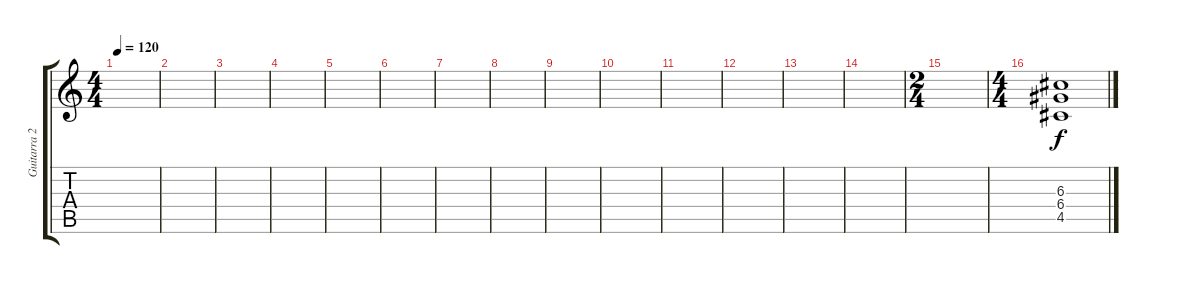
\track ("Guitarra 2" "Guitarra 2") {instrument overdrivenguitar}
\staff {score tabs}
\tuning (E4 B3 G3 D3 A2 E2) {hide}
\ts (4 4)
\tempo 120
\clef g2
\ks c
|
|
|
|
|
|
|
|
|
|
|
|
|
|
\ts (2 4)
|
\ts (4 4)
(6.3 6.4 4.5).1
